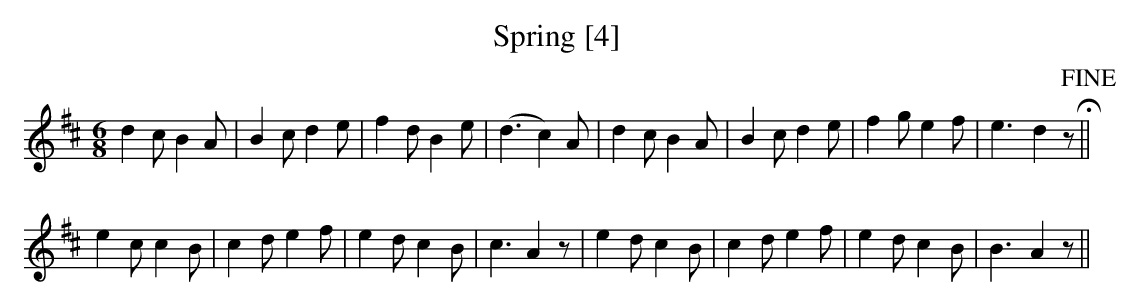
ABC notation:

X:1
T:Spring [4]
M:6/8
L:1/8
K:D
d2c B2A|B2c d2e|f2d B2e|(d3 c2)A|d2c B2A|B2c d2e|f2g e2f|e3- d2z!fermata!!fine!||
e2c c2B|c2d e2f|e2d c2B|c3 A2z|e2d c2B|c2d e2f|e2d c2B|B3-A2z||
